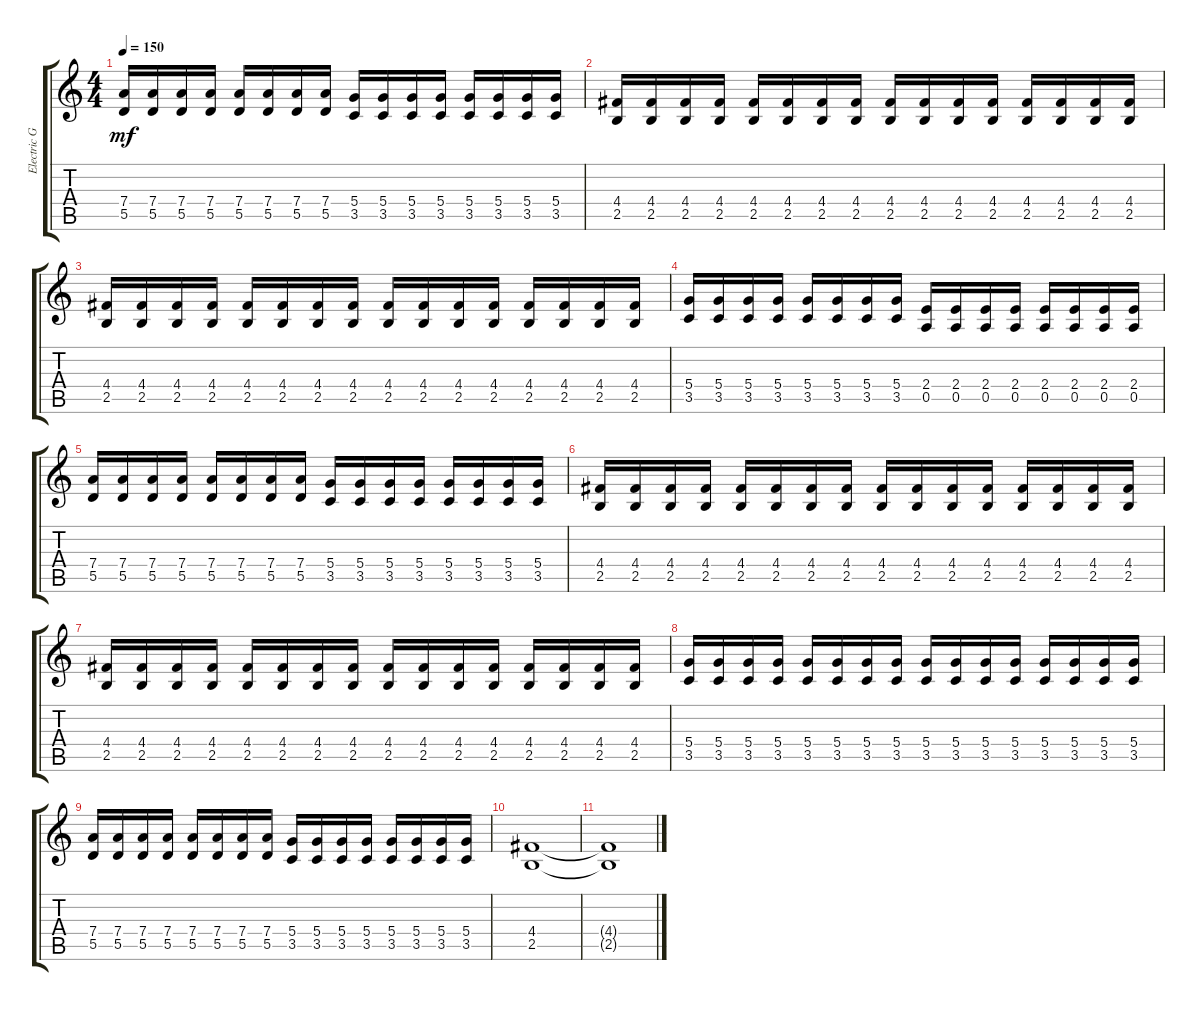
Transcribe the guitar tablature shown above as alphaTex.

\track ("Electric Guitar" "Electric G") {instrument distortionguitar}
\staff {score tabs}
\tuning (E4 B3 G3 D3 A2 E2) {hide}
\ts (4 4)
\tempo 150
\clef g2
\ks c
(7.4 5.5).16{dy mf} (7.4 5.5).16 (7.4 5.5).16 (7.4 5.5).16 (7.4 5.5).16 (7.4 5.5).16 (7.4 5.5).16 (7.4 5.5).16 (5.4 3.5).16 (5.4 3.5).16 (5.4 3.5).16 (5.4 3.5).16 (5.4 3.5).16 (5.4 3.5).16 (5.4 3.5).16 (5.4 3.5).16 |
(4.4 2.5).16 (4.4 2.5).16 (4.4 2.5).16 (4.4 2.5).16 (4.4 2.5).16 (4.4 2.5).16 (4.4 2.5).16 (4.4 2.5).16 (4.4 2.5).16 (4.4 2.5).16 (4.4 2.5).16 (4.4 2.5).16 (4.4 2.5).16 (4.4 2.5).16 (4.4 2.5).16 (4.4 2.5).16 |
(4.4 2.5).16 (4.4 2.5).16 (4.4 2.5).16 (4.4 2.5).16 (4.4 2.5).16 (4.4 2.5).16 (4.4 2.5).16 (4.4 2.5).16 (4.4 2.5).16 (4.4 2.5).16 (4.4 2.5).16 (4.4 2.5).16 (4.4 2.5).16 (4.4 2.5).16 (4.4 2.5).16 (4.4 2.5).16 |
(5.4 3.5).16 (5.4 3.5).16 (5.4 3.5).16 (5.4 3.5).16 (5.4 3.5).16 (5.4 3.5).16 (5.4 3.5).16 (5.4 3.5).16 (2.4 0.5).16 (2.4 0.5).16 (2.4 0.5).16 (2.4 0.5).16 (2.4 0.5).16 (2.4 0.5).16 (2.4 0.5).16 (2.4 0.5).16 |
(7.4 5.5).16 (7.4 5.5).16 (7.4 5.5).16 (7.4 5.5).16 (7.4 5.5).16 (7.4 5.5).16 (7.4 5.5).16 (7.4 5.5).16 (5.4 3.5).16 (5.4 3.5).16 (5.4 3.5).16 (5.4 3.5).16 (5.4 3.5).16 (5.4 3.5).16 (5.4 3.5).16 (5.4 3.5).16 |
(4.4 2.5).16 (4.4 2.5).16 (4.4 2.5).16 (4.4 2.5).16 (4.4 2.5).16 (4.4 2.5).16 (4.4 2.5).16 (4.4 2.5).16 (4.4 2.5).16 (4.4 2.5).16 (4.4 2.5).16 (4.4 2.5).16 (4.4 2.5).16 (4.4 2.5).16 (4.4 2.5).16 (4.4 2.5).16 |
(4.4 2.5).16 (4.4 2.5).16 (4.4 2.5).16 (4.4 2.5).16 (4.4 2.5).16 (4.4 2.5).16 (4.4 2.5).16 (4.4 2.5).16 (4.4 2.5).16 (4.4 2.5).16 (4.4 2.5).16 (4.4 2.5).16 (4.4 2.5).16 (4.4 2.5).16 (4.4 2.5).16 (4.4 2.5).16 |
(5.4 3.5).16 (5.4 3.5).16 (5.4 3.5).16 (5.4 3.5).16 (5.4 3.5).16 (5.4 3.5).16 (5.4 3.5).16 (5.4 3.5).16 (5.4 3.5).16 (5.4 3.5).16 (5.4 3.5).16 (5.4 3.5).16 (5.4 3.5).16 (5.4 3.5).16 (5.4 3.5).16 (5.4 3.5).16 |
(7.4 5.5).16 (7.4 5.5).16 (7.4 5.5).16 (7.4 5.5).16 (7.4 5.5).16 (7.4 5.5).16 (7.4 5.5).16 (7.4 5.5).16 (5.4 3.5).16 (5.4 3.5).16 (5.4 3.5).16 (5.4 3.5).16 (5.4 3.5).16 (5.4 3.5).16 (5.4 3.5).16 (5.4 3.5).16 |
(4.4 2.5).1 |
(4.4{t} 2.5{t}).1
